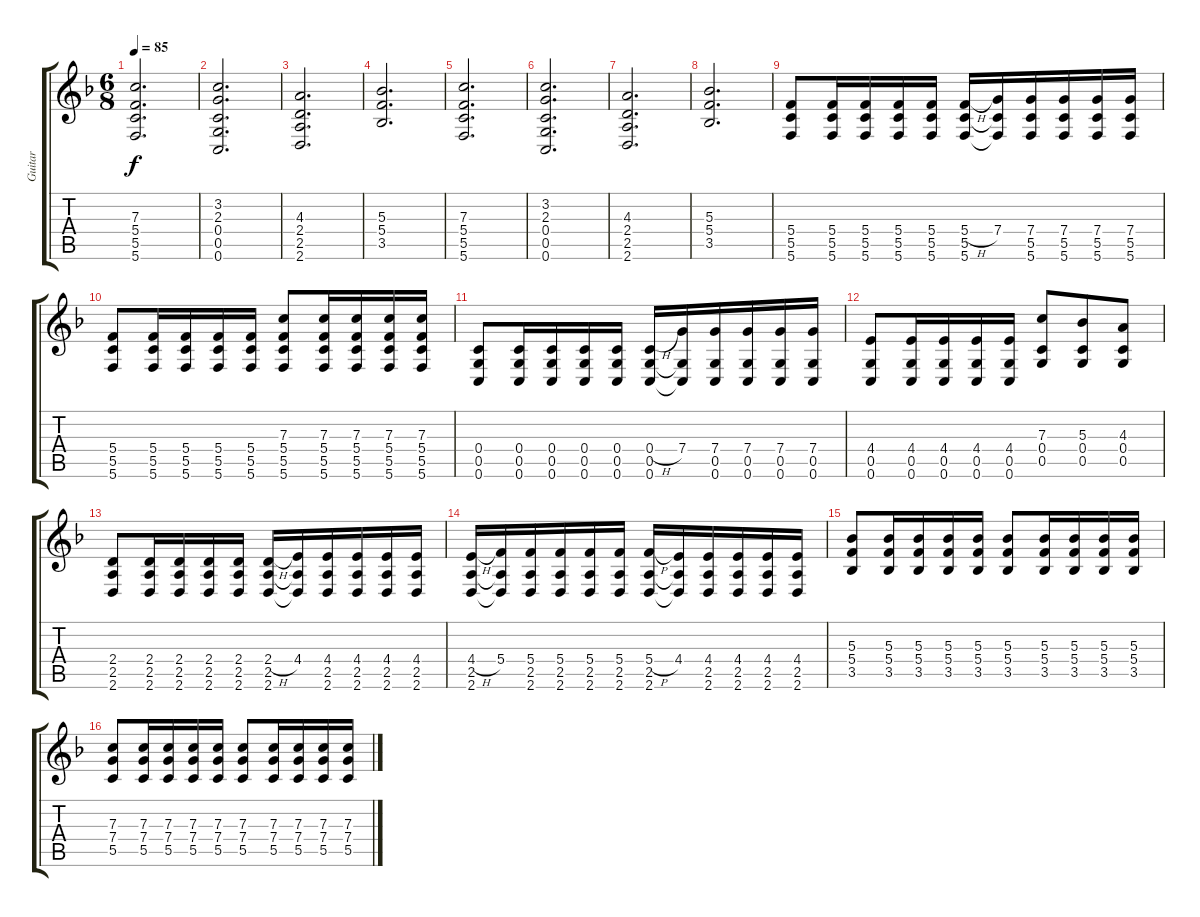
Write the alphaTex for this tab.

\track ("Guitar" "Guitar") {instrument acousticguitarsteel}
\staff {score tabs}
\tuning (D4 A3 F3 C3 G2 C2) {hide}
\ts (6 8)
\tempo 85
\clef g2
\ks f
(7.3 5.4 5.5 5.6).2{d dy f} |
(3.2 2.3 0.4 0.5 0.6).2{d} |
(4.3 2.4 2.5 2.6).2{d} |
(5.3 5.4 3.5).2{d} |
(7.3 5.4 5.5 5.6).2{d} |
(3.2 2.3 0.4 0.5 0.6).2{d} |
(4.3 2.4 2.5 2.6).2{d} |
(5.3 5.4 3.5).2{d} |
(5.4 5.5 5.6).8 (5.4 5.5 5.6).16 (5.4 5.5 5.6).16 (5.4 5.5 5.6).16 (5.4 5.5 5.6).16 (5.4{h} 5.5 5.6).16 (7.4 5.5{t} 5.6{t}).16 (7.4 5.5 5.6).16 (7.4 5.5 5.6).16 (7.4 5.5 5.6).16 (7.4 5.5 5.6).16 |
(5.4 5.5 5.6).8 (5.4 5.5 5.6).16 (5.4 5.5 5.6).16 (5.4 5.5 5.6).16 (5.4 5.5 5.6).16 (7.3 5.4 5.5 5.6).8 (7.3 5.4 5.5 5.6).16 (7.3 5.4 5.5 5.6).16 (7.3 5.4 5.5 5.6).16 (7.3 5.4 5.5 5.6).16 |
(0.4 0.5 0.6).8 (0.4 0.5 0.6).16 (0.4 0.5 0.6).16 (0.4 0.5 0.6).16 (0.4 0.5 0.6).16 (0.4{h} 0.5 0.6).16 (7.4 0.5{t} 0.6{t}).16 (7.4 0.5 0.6).16 (7.4 0.5 0.6).16 (7.4 0.5 0.6).16 (7.4 0.5 0.6).16 |
(4.4 0.5 0.6).8 (4.4 0.5 0.6).16 (4.4 0.5 0.6).16 (4.4 0.5 0.6).16 (4.4 0.5 0.6).16 (7.3 0.4 0.5).8 (5.3 0.4 0.5).8 (4.3 0.4 0.5).8 |
(2.4 2.5 2.6).8 (2.4 2.5 2.6).16 (2.4 2.5 2.6).16 (2.4 2.5 2.6).16 (2.4 2.5 2.6).16 (2.4{h} 2.5 2.6).16 (4.4 2.5{t} 2.6{t}).16 (4.4 2.5 2.6).16 (4.4 2.5 2.6).16 (4.4 2.5 2.6).16 (4.4 2.5 2.6).16 |
(4.4{h} 2.5 2.6).16 (5.4 2.5{t} 2.6{t}).16 (5.4 2.5 2.6).16 (5.4 2.5 2.6).16 (5.4 2.5 2.6).16 (5.4 2.5 2.6).16 (5.4{h} 2.5 2.6).16 (4.4 2.5{t} 2.6{t}).16 (4.4 2.5 2.6).16 (4.4 2.5 2.6).16 (4.4 2.5 2.6).16 (4.4 2.5 2.6).16 |
(5.3 5.4 3.5).8 (5.3 5.4 3.5).16 (5.3 5.4 3.5).16 (5.3 5.4 3.5).16 (5.3 5.4 3.5).16 (5.3 5.4 3.5).8 (5.3 5.4 3.5).16 (5.3 5.4 3.5).16 (5.3 5.4 3.5).16 (5.3 5.4 3.5).16 |
(7.3 7.4 5.5).8 (7.3 7.4 5.5).16 (7.3 7.4 5.5).16 (7.3 7.4 5.5).16 (7.3 7.4 5.5).16 (7.3 7.4 5.5).8 (7.3 7.4 5.5).16 (7.3 7.4 5.5).16 (7.3 7.4 5.5).16 (7.3 7.4 5.5).16
